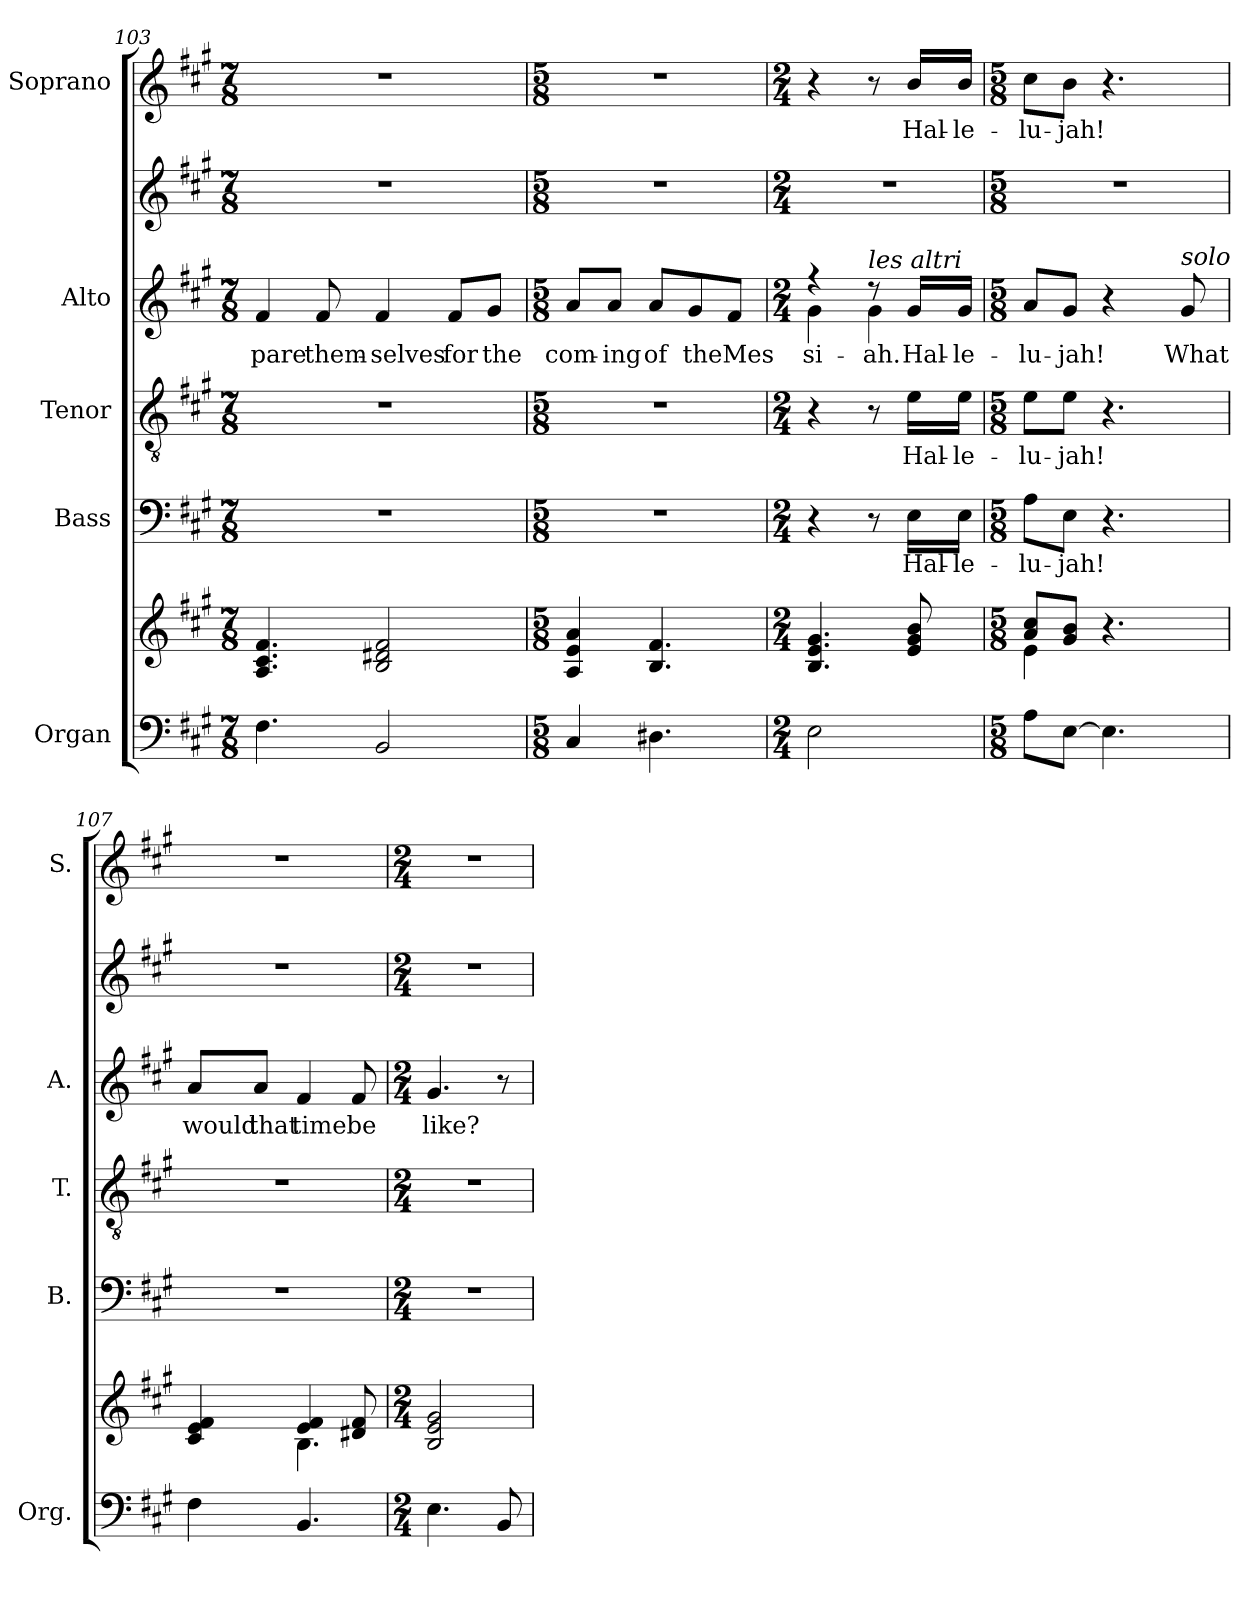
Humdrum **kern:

**kern	**kern	**kern	**text	**kern	**text	**kern	**text	**kern	**kern	**text
*part5	*part5	*part4	*part4	*part3	*part3	*part2	*part2	*part2	*part1	*part1
*staff7	*staff6	*staff5	*staff5	*staff4	*staff4	*staff3	*staff3	*staff2	*staff1	*staff1
*I"Organ	*	*I"Bass	*	*I"Tenor	*	*I"Alto	*	*	*I"Soprano	*
*I'Org.	*	*I'B.	*	*I'T.	*	*I'A.	*	*	*I'S.	*
*clefF4	*clefG2	*clefF4	*	*clefGv2	*	*clefG2	*	*clefG2	*clefG2	*
*	*	*	*	*ITrd7c12	*	*	*	*	*	*
*k[f#c#g#]	*k[f#c#g#]	*k[f#c#g#]	*	*k[f#c#g#]	*	*k[f#c#g#]	*	*k[f#c#g#]	*k[f#c#g#]	*
*A:	*A:	*A:	*	*A:	*	*A:	*	*A:	*A:	*
*M7/8	*M7/8	*M7/8	*	*M7/8	*	*M7/8	*	*M7/8	*M7/8	*
=103	=103	=103	=103	=103	=103	=103	=103	=103	=103	=103
!	!	!LO:N:vis=1	!	!LO:N:vis=1	!	!	!	!	!	!
!	!	!	!	!	!	!	!LO:LY:b:color=#000000	!LO:N:vis=1	!LO:N:vis=1	!
4.F#i\	4.Ai/ 4.c#i 4.f#i	2..r	.	2..r	.	4f#i/	-pare	2..r	2..r	.
!	!	!	!	!	!	!	!LO:LY:b:color=#000000	!	!	!
.	.	.	.	.	.	8f#i/	them-	.	.	.
!	!	!	!	!	!	!	!LO:LY:b:color=#000000	!	!	!
2BBi/	2Bi/ 2d#Xi 2f#i	.	.	.	.	4f#i/	-selves	.	.	.
!	!	!	!	!	!	!	!LO:LY:b:color=#000000	!	!	!
.	.	.	.	.	.	8f#i/L	for	.	.	.
!	!	!	!	!	!	!	!LO:LY:b:color=#000000	!	!	!
.	.	.	.	.	.	8g#i/J	the	.	.	.
=104	=104	=104	=104	=104	=104	=104	=104	=104	=104	=104
*M5/8	*M5/8	*M5/8	*	*M5/8	*	*M5/8	*	*M5/8	*M5/8	*
!	!	!LO:N:vis=1	!	!LO:N:vis=1	!	!	!	!	!	!
!	!	!	!	!	!	!	!LO:LY:b:color=#000000	!LO:N:vis=1	!LO:N:vis=1	!
4C#i/	4Ai/ 4ei 4ai	8%5r	.	8%5r	.	8ai/L	com-	8%5r	8%5r	.
!	!	!	!	!	!	!	!LO:LY:b:color=#000000	!	!	!
.	.	.	.	.	.	8ai/J	-ing	.	.	.
!	!	!	!	!	!	!	!LO:LY:b:color=#000000	!	!	!
4.D#Xi\	4.Bi/ 4.f#i	.	.	.	.	8ai/L	of	.	.	.
!	!	!	!	!	!	!	!LO:LY:b:color=#000000	!	!	!
.	.	.	.	.	.	8g#i/	the	.	.	.
!	!	!	!	!	!	!	!LO:LY:b:color=#000000	!	!	!
.	.	.	.	.	.	8f#i/J	Mes	.	.	.
!!LO:LB:g=z
=105	=105	=105	=105	=105	=105	=105	=105	=105	=105	=105
*M2/4	*M2/4	*M2/4	*	*M2/4	*	*M2/4	*	*M2/4	*M2/4	*
*	*	*	*	*	*	*^	*	*	*	*
!	!	!	!	!	!	!	!	!LO:LY:b:color=#000000	!LO:N:vis=1	!	!
2Ei\	4.Bi/ 4.ei 4.g#i	4r	.	4r	.	4r	4g#i\	si-	2r	4r	.
!	!	!	!	!	!	!LO:TX:a:i:t=les altri	!	!	!	!	!
!	!	!	!	!	!	!	!	!LO:LY:b:color=#000000	!	!	!
.	.	8r	.	8r	.	8r	4g#i\	-ah.	.	8r	.
!	!	!	!LO:LY:b:color=#000000	!	!	!	!	!	!	!	!
!	!	!	!	!	!LO:LY:b:color=#000000	!	!	!	!	!	!
!	!	!	!	!	!	!	!	!LO:LY:b:color=#000000	!	!	!
!	!	!	!	!	!	!	!	!	!	!	!LO:LY:b:color=#000000
.	8ei/ 8g#i 8bi	16Ei\LL	Hal-	16Ei\LL	Hal-	16g#i/LL	.	Hal-	.	16bi/LL	Hal-
!	!	!	!LO:LY:b:color=#000000	!	!	!	!	!	!	!	!
!	!	!	!	!	!LO:LY:b:color=#000000	!	!	!	!	!	!
!	!	!	!	!	!	!	!	!LO:LY:b:color=#000000	!	!	!
!	!	!	!	!	!	!	!	!	!	!	!LO:LY:b:color=#000000
.	.	16Ei\JJ	-le-	16Ei\JJ	-le-	16g#i/JJ	.	-le-	.	16bi/JJ	-le-
*	*	*	*	*	*	*v	*v	*	*	*	*
=106	=106	=106	=106	=106	=106	=106	=106	=106	=106	=106
*M5/8	*M5/8	*M5/8	*	*M5/8	*	*M5/8	*	*M5/8	*M5/8	*
*	*^	*	*	*	*	*	*	*	*	*
!	!	!	!	!LO:LY:b:color=#000000	!	!	!	!	!	!	!
!	!	!	!	!	!	!LO:LY:b:color=#000000	!	!	!	!	!
!	!	!	!	!	!	!	!	!LO:LY:b:color=#000000	!LO:N:vis=1	!	!
!	!	!	!	!	!	!	!	!	!	!	!LO:LY:b:color=#000000
8Ai\L	8ai/ 8cc#i/L	4ei\	8Ai\L	-lu-	8Ei\L	-lu-	8ai/L	-lu-	8%5r	8cc#i\L	-lu-
!	!	!	!	!LO:LY:b:color=#000000	!	!	!	!	!	!	!
!	!	!	!	!	!	!LO:LY:b:color=#000000	!	!	!	!	!
!	!	!	!	!	!	!	!	!LO:LY:b:color=#000000	!	!	!
!	!	!	!	!	!	!	!	!	!	!	!LO:LY:b:color=#000000
[8Ei\J	8g#i/ 8bi/J	.	8Ei\J	-jah!	8Ei\J	-jah!	8g#i/J	-jah!	.	8bi\J	-jah!
4.Ei\]	4.r	8ryy	4.r	.	4.r	.	4r	.	.	4.r	.
.	.	4ryy	.	.	.	.	.	.	.	.	.
!	!	!	!	!	!	!	!LO:TX:a:i:t=solo	!	!	!	!
!	!	!	!	!	!	!	!	!LO:LY:b:color=#000000	!	!	!
.	.	.	.	.	.	.	8g#i/	What	.	.	.
=107	=107	=107	=107	=107	=107	=107	=107	=107	=107	=107	=107
!	!	!	!LO:N:vis=1	!	!LO:N:vis=1	!	!	!	!	!	!
!	!	!	!	!	!	!	!	!LO:LY:b:color=#000000	!LO:N:vis=1	!LO:N:vis=1	!
4F#i\	4c#i/ 4ei 4f#i	8ryy	8%5r	.	8%5r	.	8ai/L	would	8%5r	8%5r	.
!	!	!	!	!	!	!	!	!LO:LY:b:color=#000000	!	!	!
.	.	8ryy	.	.	.	.	8ai/J	that	.	.	.
!	!	!	!	!	!	!	!	!LO:LY:b:color=#000000	!	!	!
4.BBi/	4ei/ 4f#i	4.Bi\	.	.	.	.	4f#i/	time	.	.	.
!	!	!	!	!	!	!	!	!LO:LY:b:color=#000000	!	!	!
.	8d#Xi/ 8f#i	.	.	.	.	.	8f#i/	be	.	.	.
*	*v	*v	*	*	*	*	*	*	*	*	*
=108	=108	=108	=108	=108	=108	=108	=108	=108	=108	=108
*M2/4	*M2/4	*M2/4	*	*M2/4	*	*M2/4	*	*M2/4	*M2/4	*
!	!	!LO:N:vis=1	!	!LO:N:vis=1	!	!	!	!	!	!
!	!	!	!	!	!	!	!LO:LY:b:color=#000000	!LO:N:vis=1	!LO:N:vis=1	!
4.Ei\	2Bi/ 2ei 2g#i	2r	.	2r	.	4.g#i/	like?	2r	2r	.
8BBi/	.	.	.	.	.	8r	.	.	.	.
=	=	=	=	=	=	=	=	=	=	=
*-	*-	*-	*-	*-	*-	*-	*-	*-	*-	*-
